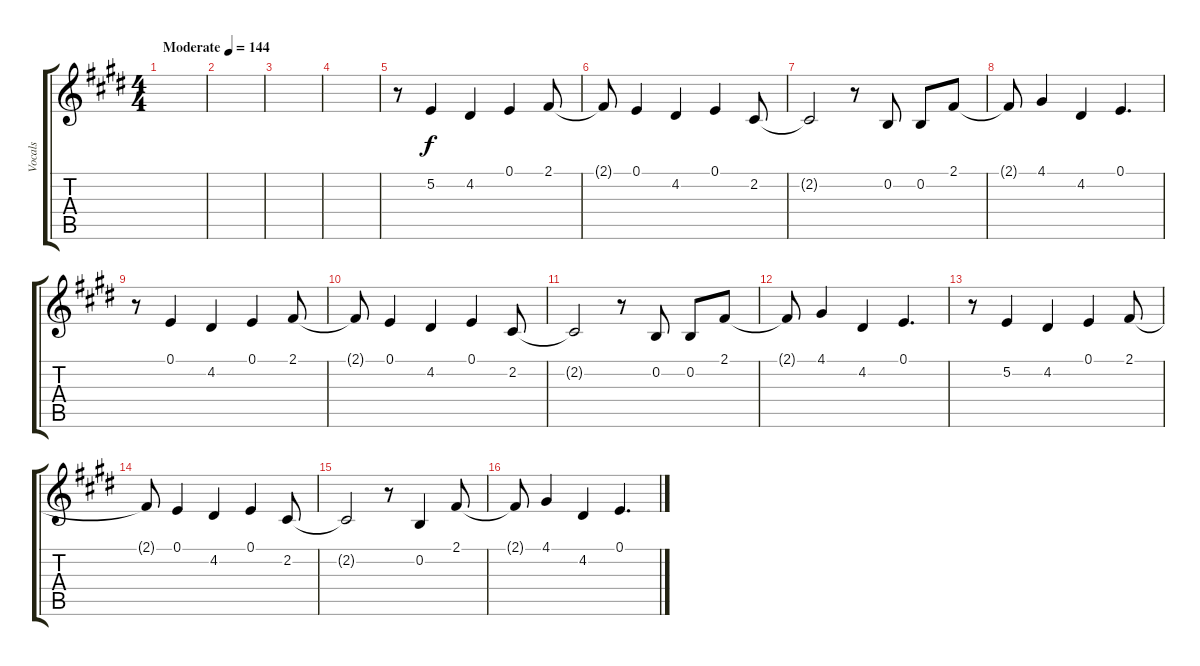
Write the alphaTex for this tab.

\track ("Vocals" "Vocals") {instrument altosax}
\staff {score tabs}
\tuning (E4 B3 G3 D3 A2 E2) {hide}
\ts (4 4)
\tempo (144 "Moderate")
\clef g2
\ks e
|
|
|
|
r.8 5.2.4 4.2.4 0.1.4 2.1.8 |
2.1{t}.8 0.1.4 4.2.4 0.1.4 2.2.8 |
2.2{t}.2 r.8 0.2.8 0.2.8 2.1.8 |
2.1{t}.8 4.1.4 4.2.4 0.1.4{d} |
r.8 0.1.4 4.2.4 0.1.4 2.1.8 |
2.1{t}.8 0.1.4 4.2.4 0.1.4 2.2.8 |
2.2{t}.2 r.8 0.2.8 0.2.8 2.1.8 |
2.1{t}.8 4.1.4 4.2.4 0.1.4{d} |
r.8 5.2.4 4.2.4 0.1.4 2.1.8 |
2.1{t}.8 0.1.4 4.2.4 0.1.4 2.2.8 |
2.2{t}.2 r.8 0.2.4 2.1.8 |
2.1{t}.8 4.1.4 4.2.4 0.1.4{d}
